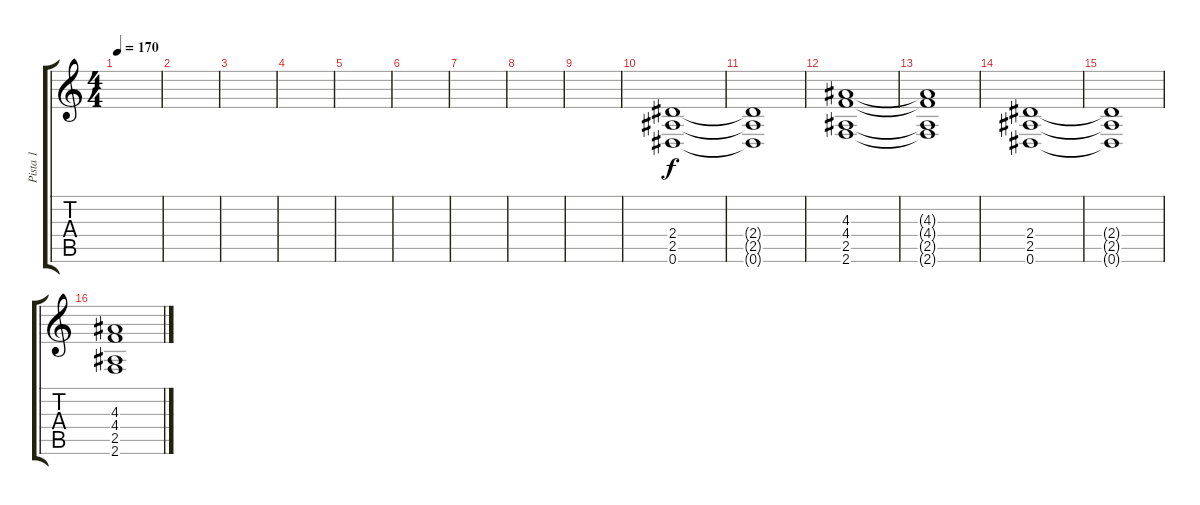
\track ("Pista 1" "Pista 1") {instrument distortionguitar}
\staff {score tabs}
\tuning (Eb4 Bb3 Gb3 Db3 Ab2 Eb2) {hide}
\ts (4 4)
\tempo 170
\clef g2
\ks c
|
|
|
|
|
|
|
|
|
(2.4 2.5 0.6).1 |
(2.4{t} 2.5{t} 0.6{t}).1 |
(4.3 4.4 2.5 2.6).1 |
(4.3{t} 4.4{t} 2.5{t} 2.6{t}).1 |
(2.4 2.5 0.6).1 |
(2.4{t} 2.5{t} 0.6{t}).1 |
(4.3 4.4 2.5 2.6).1
